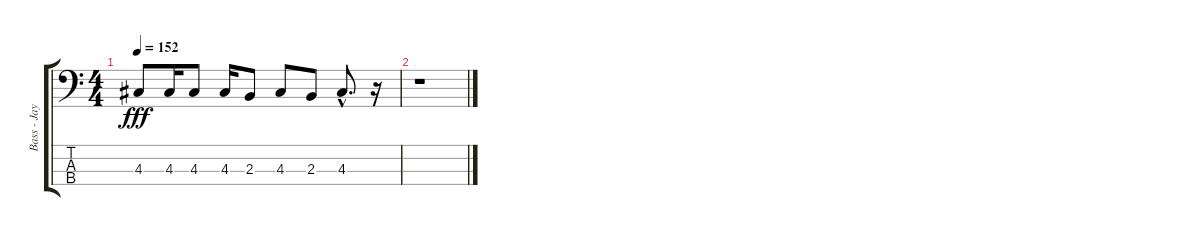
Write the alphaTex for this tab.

\track ("Bass - Jay Bentley" "Bass - Jay") {instrument electricbasspick}
\staff {score tabs}
\tuning (G2 D2 A1 E1) {hide}
\ts (4 4)
\tempo 152
\clef f4
\ks c
4.3.8{dy fff} 4.3.16 4.3.8 4.3.16 2.3.8 4.3.8 2.3.8 4.3{hac}.8{d} r.16 |
r.1
